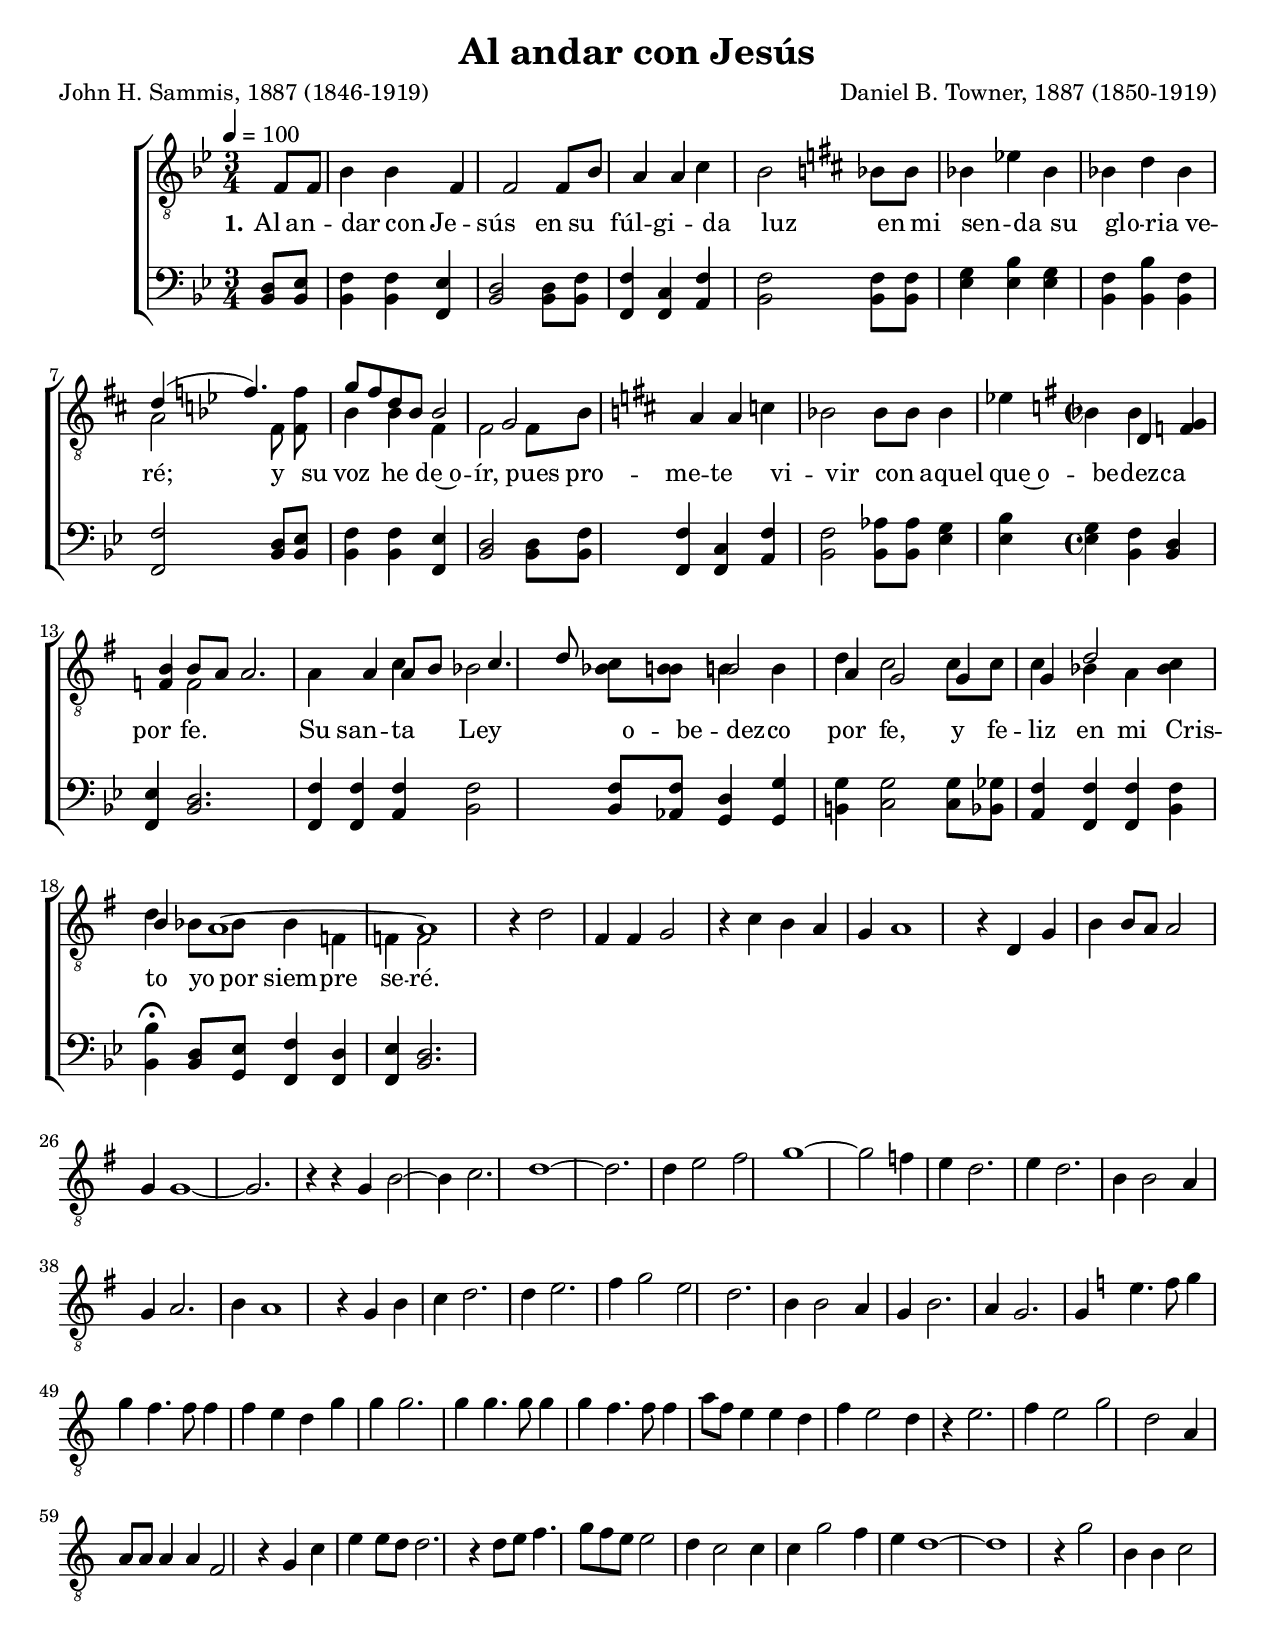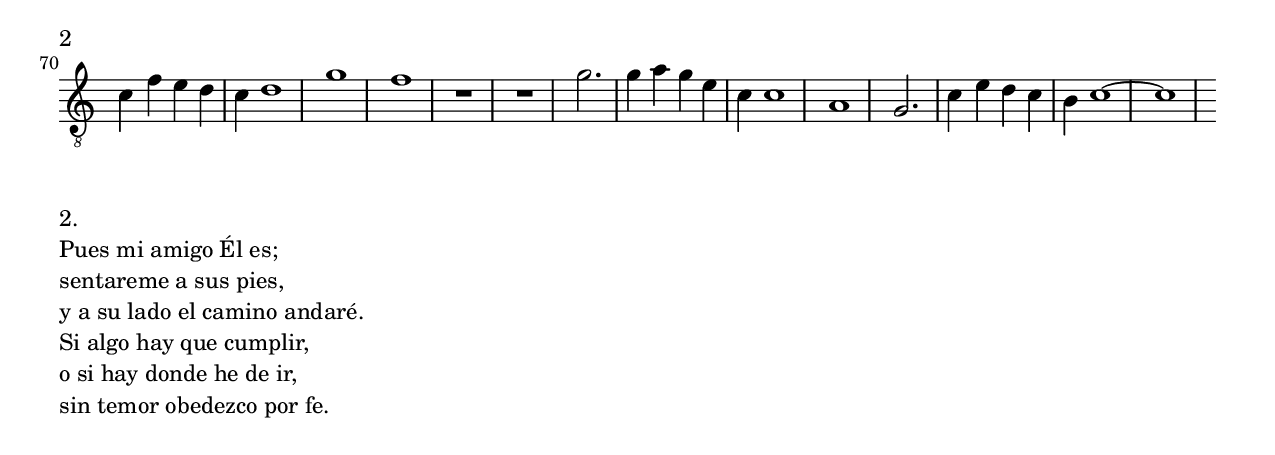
\version "2.12.3"

firstMusic = {
  %% Intro
  \clef "treble_8"
  \time 2/4
  R2*6 | \key d \major
  R2*3 |
  r4 d'( | \key bes \major
  f'4.) f'8 |
  g' f' d' bes |
  bes2 |
  g | \key d \major
  R2*2 | \time 4/4
  R1 | \key g \major
  %% A
  r4 d g b | % Si a Cristo
  b8 a a2. | % buscas
  r4 a8 b c'4. d'8 | % En humilde
  c' b b2 a4 | % ruego con
  g2 g4 g | % fe obten-
  d'2 c'4 b | % drás gozo_y
  a1~ | % paz, gozo_y
  a1  | % paaz

  r4 d'2 fis4 | % gracia y
  fis g2 r4 | % amor 
  c'4 b a g | %llena el cora--
  a1  | %zón
  r4 d g b | % si a Cristo
  b8 a a2 g4 | % buscas con 
  g1 ~ | %fe _
  g2. r4 | %
  %%%%%%%%%%%%%%%
  r4 g b2~ |
  b4 c'2. |
  d'1~ |
  d'2. d'4 |
  e'2 fis' | 
  g'1~ | % ción
  g'2 f'4 e' |
  d'2. e'4 |
  d'2. b4 |
  b2 a4 g |
  a2. b4 |
  a1 |
  r4 g b c' |
  d'2. d'4 |
  e'2. fis'4 |
  g'2 e' |
  d'2. b4 |
  b2 a4 g |
  b2. a4 |
  g2.

  g4 | \key c \major
  e'4. f'8 g'4 g' |
  f'4. f'8 f'4 f' |
  e'4 d' g' g' |
  g'2. g'4 |
  g'4. g'8 g'4 g' |
  f'4. f'8 f'4 a'8 f' |
  e'4 e' d' f' |
  e'2 d'4 r4 |

  e'2. f'4 |
  e'2 g' |
  d'2 a4 a8 a |
  a4 a f2 |
  
  r4 g4 c' e' |
  e'8 d' d'2. |
  r4 d'8 e'8 f'4. g'8 |
  f'8 e' e'2 d'4 |
  c'2 c'4 c'4 |
  g'2 f'4 e' |
  d'1~ |
  d'1 |

  r4 g'2 b4 |
  b4 c'2 c'4 |
  f'4 e' d' c' |
  d'1 |

  g'1 |
  f' |
  r |
  r |

  g'2. g'4 |
  a' g' e' c' |
  c'1 |
  a |

  g2. c'4 |
  e' d' c' b |
  c'1~ |
  c' |
}

firstLyrics = \lyricmode {
  Y__ nos man -- da que lle -- ve -- mos
}

secondMusic = {
  \clef "treble_8"
  \time 3/4
  \key bes \major

  \partial 4 f8 f 
  bes4 bes f 
  f2 f8 bes 
  a4 a c' 
  bes2 % Al andar con Jesús en su fúlgida luz

  bes8 bes 
  bes4 ees' bes 
  bes d' bes 
  a2 % en mi senda su gloria veré

  f8 f 
  bes4 bes f 
  f2 f8 bes 
  a4 a c' 
  bes2 % y su voz he de oír, pues promete vivir

  bes8 bes 
  bes4 ees' bes 
  bes f f 
  f2. % con aquél que obedezca por fe

  a4 a c'
  bes2 bes8 bes 
  b4 b d' 
  c'2 % Su santa ley obedezco por fe

  c'8 c' 
  c'4 bes a 
  bes d' bes8 bes
  bes4 f f
  f2. % y feliz en mi Cristo yo por siempre seré
}

secondLyrics = \lyricmode  {
  \set stanza = #"1."
  Al an -- dar con Je -- sús
  en su fúl -- gi -- da luz
  en mi sen -- da su glo -- ria ve -- ré;
  y su voz he de~o -- ír, pues pro -- me -- te vi -- vir
  con a -- quel que~o -- be -- dez -- ca por fe.

  % Coro
  Su san -- ta Ley o -- be -- dez -- co por fe,
  y fe -- liz en mi Cris -- to yo por siem -- pre se -- ré.
}

baritoneMusic = {
  \clef "bass"
  \time 3/4
  \key bes \major

  \partial 4 d8 ees 
  f4 f ees
  d2 d8 f 
  f4 c f 
  f2 % Al andar con Jesús en su fúlgida luz

  f8 f 
  g4 bes g 
  f bes f 
  f2 % en mi senda su gloria veré

  d8 ees 
  f4 f ees
  d2 d8 f 
  f4 c f 
  f2 % y su voz he de oír, pues promete vivir

  aes8 aes 
  g4 bes g 
  f d ees 
  d2. % con aquél que obedezca por fe

  f4 f f 
  f2 f8 f 
  d4 g g 
  g2 % Su santa ley obedezco por fe

  g8 ges 
  f4 f f 
  f bes\fermata d8 ees 
  f4 d ees 
  d2. % y feliz en mi Cristo yo por siempre seré
  
}

baritoneLyrics = \lyricmode {

}

bassMusic = {
  \clef "bass"
  \time 3/4
  \key bes \major

  \partial 4 bes,8 bes, 
  bes,4 bes, f, 
  bes,2 bes,8 bes, 
  f,4 f, a, 
  bes,2 % Al andar con Jesús en su fúlgida luz

  bes,8 bes, 
  ees4 ees ees 
  bes, bes, bes, 
  f,2 % en mi senda su gloria veré

  bes,8 bes, 
  bes,4 bes, f, 
  bes,2 bes,8 bes, 
  f,4 f, a, 
  bes,2 % y su voz he de oír, pues promete vivir

  bes,8 bes, 
  ees4 ees ees 
  bes, bes, f, 
  bes,2. % con aquél que obedezca por fe

  f,4 f, a, 
  bes,2 bes,8 aes, 
  g,4 g, b, 
  c2 % Su santa ley obedezco por fe

  c8 bes, 
  a,4 f, f,
  bes, bes,\fermata bes,8 g,
  f,4 f, f, 
  bes,2. % y feliz en mi Cristo yo por siempre seré

}

bassLyrics = \lyricmode  {
}


#(set-default-paper-size "letter")

\header {
  title = "Al andar con Jesús"
  poet = "John H. Sammis, 1887 (1846-1919)"
  composer = "Daniel B. Towner, 1887 (1850-1919)"
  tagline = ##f
}

\score {
  \new ChoirStaff <<
    \new Staff = "tenors" \with { printPartCombineTexts = ##f } {
      \tempo 4 = 100
      <<
        \new Voice = "hiddenTenor" { \hideNotes \secondMusic }
        \new Voice = "upper" { \partcombine \firstMusic \secondMusic }
      >>
    }

    \new Lyrics \lyricsto "hiddenTenor" { \secondLyrics }

    \new Staff = "basses" \with { printPartCombineTexts = ##f } {
      \set Staff.soloText = #"barítono"
      \set Staff.soloIIText = #"bajo"
      \set Staff.aDueText = #"ambos"
      \partcombine \baritoneMusic \bassMusic
    }
  >>
  \layout {}
  \midi {}
}

\markup {
  \wordwrap-string #"
  2.

  Pues mi amigo Él es;

  sentareme a sus pies,

  y a su lado el camino andaré.

  Si algo hay que cumplir,

  o si hay donde he de ir,

  sin temor obedezco por fe."
}